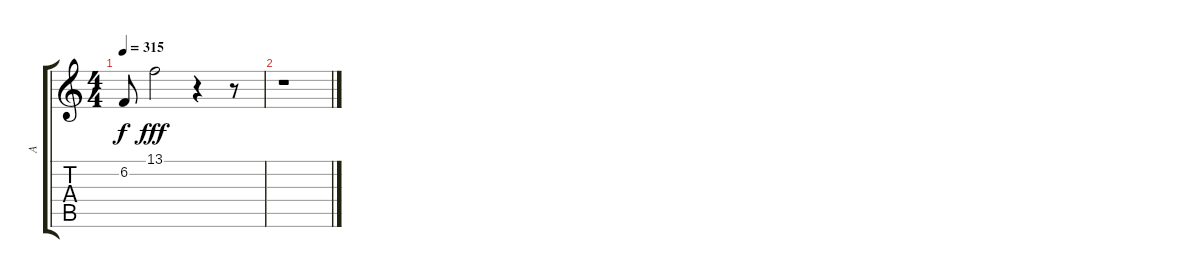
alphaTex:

\track ("A" "A") {instrument pizzicatostrings}
\staff {score tabs}
\tuning (E4 B3 G3 D3 A2 E2) {hide}
\ts (4 4)
\tempo 315
\clef g2
\ks c
6.2{t}.8{dy f} 13.1.2{dy fff} r.4 r.8 |
r.1
